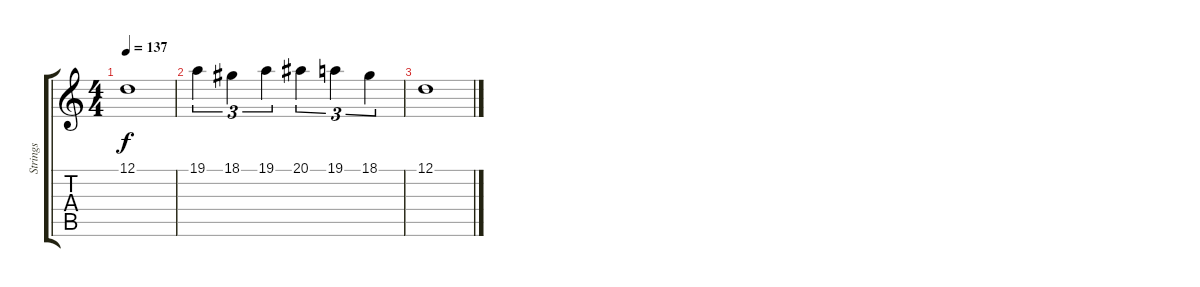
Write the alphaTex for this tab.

\track ("Strings" "Strings") {instrument stringensemble1}
\staff {score tabs}
\tuning (D4 A3 F3 C3 G2 D2) {hide}
\ts (4 4)
\tempo 137
\clef g2
\ks c
12.1.1{dy f} |
19.1.4{tu (3 2)} 18.1.4{tu (3 2)} 19.1.4{tu (3 2)} 20.1.4{tu (3 2)} 19.1.4{tu (3 2)} 18.1.4{tu (3 2)} |
12.1.1
